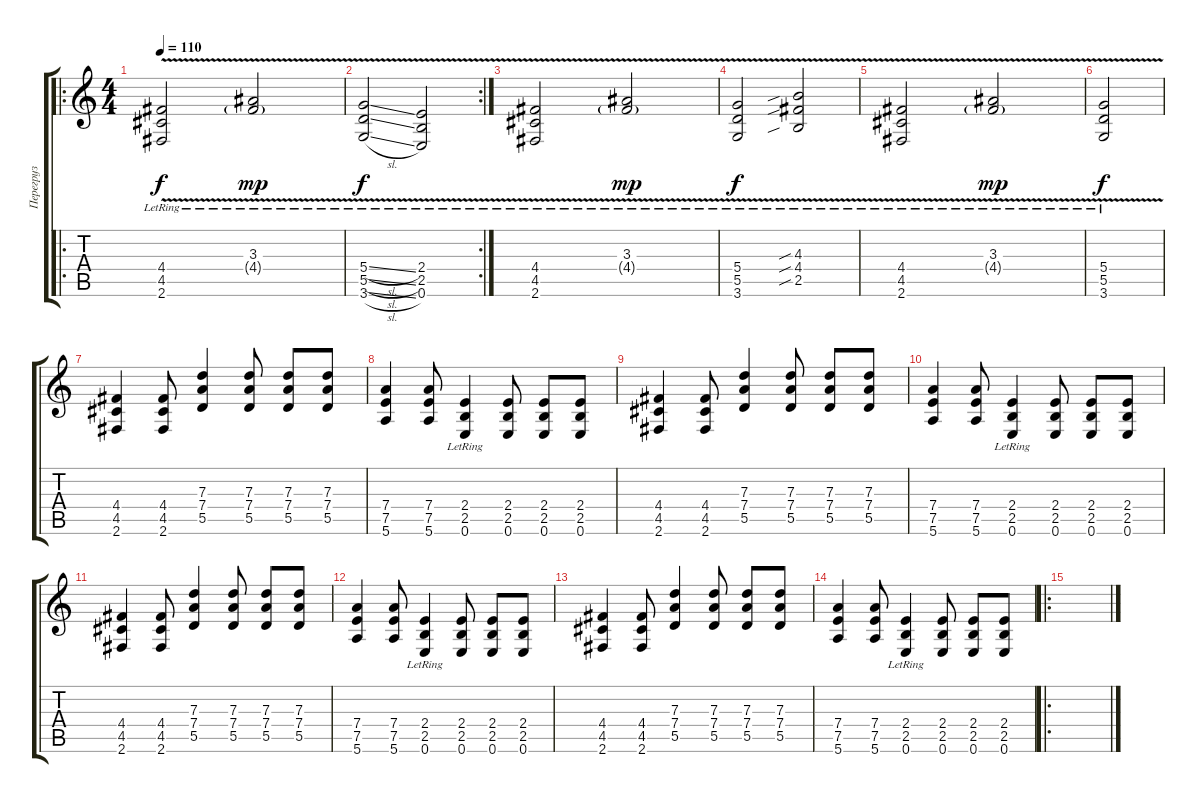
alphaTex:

\track ("Перегруз" "Перегруз") {instrument acousticguitarsteel}
\staff {score tabs}
\tuning (E4 B3 G3 D3 A2 E2) {hide}
\ro
\ts (4 4)
\tempo 110
\clef g2
\ks c
(4.4{v lr} 4.5{v lr} 2.6{v lr}).2{dy f} (3.3{v lr} 4.4{g}).2{dy mp} |
\rc 2
(5.4{v sl lr} 5.5{v sl lr} 3.6{v sl lr}).2{dy f} (2.4{v lr} 2.5{v lr} 0.6{v lr}).2 |
(4.4{v lr} 4.5{v lr} 2.6{v lr}).2 (3.3{v lr} 4.4{g}).2{dy mp} |
(5.4{v lr} 5.5{v lr} 3.6{v lr}).2{dy f} (4.3{v sib lr} 4.4{v sib lr} 2.5{v sib lr}).2 |
(4.4{v lr} 4.5{v lr} 2.6{v lr}).2 (3.3{v lr} 4.4{g}).2{dy mp} |
(5.4{v lr} 5.5{v lr} 3.6{v lr}).2{dy f} |
(4.4 4.5 2.6).4 (4.4 4.5 2.6).8 (7.3 7.4 5.5).4 (7.3 7.4 5.5).8 (7.3 7.4 5.5).8 (7.3 7.4 5.5).8 |
(7.4 7.5 5.6).4 (7.4 7.5 5.6).8 (2.4{lr} 2.5{lr} 0.6).4 (2.4 2.5 0.6).8 (2.4 2.5 0.6).8 (2.4 2.5 0.6).8 |
(4.4 4.5 2.6).4 (4.4 4.5 2.6).8 (7.3 7.4 5.5).4 (7.3 7.4 5.5).8 (7.3 7.4 5.5).8 (7.3 7.4 5.5).8 |
(7.4 7.5 5.6).4 (7.4 7.5 5.6).8 (2.4{lr} 2.5{lr} 0.6).4 (2.4 2.5 0.6).8 (2.4 2.5 0.6).8 (2.4 2.5 0.6).8 |
(4.4 4.5 2.6).4 (4.4 4.5 2.6).8 (7.3 7.4 5.5).4 (7.3 7.4 5.5).8 (7.3 7.4 5.5).8 (7.3 7.4 5.5).8 |
(7.4 7.5 5.6).4 (7.4 7.5 5.6).8 (2.4{lr} 2.5{lr} 0.6).4 (2.4 2.5 0.6).8 (2.4 2.5 0.6).8 (2.4 2.5 0.6).8 |
(4.4 4.5 2.6).4 (4.4 4.5 2.6).8 (7.3 7.4 5.5).4 (7.3 7.4 5.5).8 (7.3 7.4 5.5).8 (7.3 7.4 5.5).8 |
(7.4 7.5 5.6).4 (7.4 7.5 5.6).8 (2.4{lr} 2.5{lr} 0.6).4 (2.4 2.5 0.6).8 (2.4 2.5 0.6).8 (2.4 2.5 0.6).8 |
\ro
